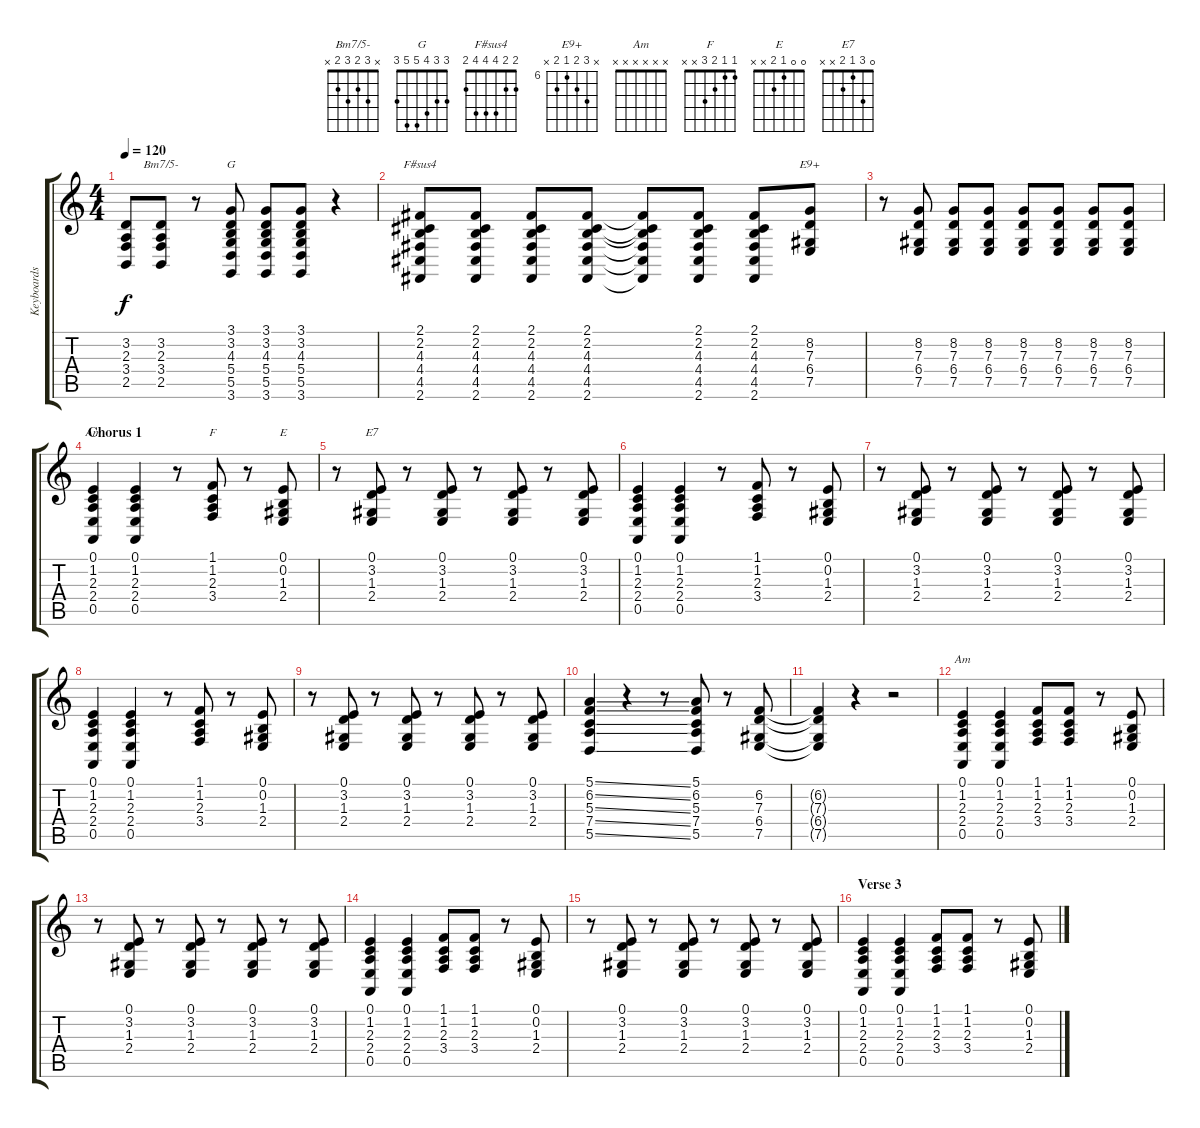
\track ("Keyboards w/Guitar" "Keyboards ") {instrument electricgrandpiano}
\staff {score tabs}
\tuning (E4 B3 G3 D3 A2 E2) {hide}
\chord ("Bm7/5-" x 3 2 3 2 x)
\chord ("G" 3 3 4 5 5 3)
\chord ("F#sus4" 2 2 4 4 4 2)
\chord ("E9+" x 8 7 6 7 x) {firstfret 6}
\chord ("Am" 0 1 2 2 0 x)
\chord ("F" 1 1 2 3 x x)
\chord ("E" 0 0 1 2 x x)
\chord ("E7" 0 3 1 2 x x)
\chord ("Am" x x x x x x) {firstfret 0}
\ts (4 4)
\tempo 120
\clef g2
\ks c
(3.2{t} 2.3{t} 3.4{t} 2.5{t}).8{dy f} (3.2 2.3 3.4 2.5).8{ch "Bm7/5-"} r.8 (3.1 3.2 4.3 5.4 5.5 3.6).8{ch "G"} (3.1 3.2 4.3 5.4 5.5 3.6).8 (3.1 3.2 4.3 5.4 5.5 3.6).8 r.4 |
(2.1 2.2 4.3 4.4 4.5 2.6).8{ch "F#sus4"} (2.1 2.2 4.3 4.4 4.5 2.6).8 (2.1 2.2 4.3 4.4 4.5 2.6).8 (2.1 2.2 4.3 4.4 4.5 2.6).8 (2.1{t} 2.2{t} 4.3{t} 4.4{t} 4.5{t} 2.6{t}).8 (2.1 2.2 4.3 4.4 4.5 2.6).8 (2.1 2.2 4.3 4.4 4.5 2.6).8 (8.2 7.3 6.4 7.5).8{ch "E9+"} |
r.8 (8.2 7.3 6.4 7.5).8 (8.2 7.3 6.4 7.5).8 (8.2 7.3 6.4 7.5).8 (8.2 7.3 6.4 7.5).8 (8.2 7.3 6.4 7.5).8 (8.2 7.3 6.4 7.5).8 (8.2 7.3 6.4 7.5).8 |
\section ("" "Chorus 1")
(0.1 1.2 2.3 2.4 0.5).4{ch "Am"} (0.1 1.2 2.3 2.4 0.5).4 r.8 (1.1 1.2 2.3 3.4).8{ch "F"} r.8 (0.1 0.2 1.3 2.4).8{ch "E"} |
r.8 (0.1 3.2 1.3 2.4).8{ch "E7"} r.8 (0.1 3.2 1.3 2.4).8 r.8 (0.1 3.2 1.3 2.4).8 r.8 (0.1 3.2 1.3 2.4).8 |
(0.1 1.2 2.3 2.4 0.5).4 (0.1 1.2 2.3 2.4 0.5).4 r.8 (1.1 1.2 2.3 3.4).8 r.8 (0.1 0.2 1.3 2.4).8 |
r.8 (0.1 3.2 1.3 2.4).8 r.8 (0.1 3.2 1.3 2.4).8 r.8 (0.1 3.2 1.3 2.4).8 r.8 (0.1 3.2 1.3 2.4).8 |
(0.1 1.2 2.3 2.4 0.5).4 (0.1 1.2 2.3 2.4 0.5).4 r.8 (1.1 1.2 2.3 3.4).8 r.8 (0.1 0.2 1.3 2.4).8 |
r.8 (0.1 3.2 1.3 2.4).8 r.8 (0.1 3.2 1.3 2.4).8 r.8 (0.1 3.2 1.3 2.4).8 r.8 (0.1 3.2 1.3 2.4).8 |
(5.1{ss} 6.2{ss} 5.3{ss} 7.4{ss} 5.5{ss}).4 r.4 r.8 (5.1 6.2 5.3 7.4 5.5).8 r.8 (6.2 7.3 6.4 7.5).8 |
(6.2{t} 7.3{t} 6.4{t} 7.5{t}).4 r.4 r.2 |
(0.1 1.2 2.3 2.4 0.5).4{ch "Am"} (0.1 1.2 2.3 2.4 0.5).4 (1.1 1.2 2.3 3.4).8 (1.1 1.2 2.3 3.4).8 r.8 (0.1 0.2 1.3 2.4).8 |
r.8 (0.1 3.2 1.3 2.4).8 r.8 (0.1 3.2 1.3 2.4).8 r.8 (0.1 3.2 1.3 2.4).8 r.8 (0.1 3.2 1.3 2.4).8 |
(0.1 1.2 2.3 2.4 0.5).4 (0.1 1.2 2.3 2.4 0.5).4 (1.1 1.2 2.3 3.4).8 (1.1 1.2 2.3 3.4).8 r.8 (0.1 0.2 1.3 2.4).8 |
r.8 (0.1 3.2 1.3 2.4).8 r.8 (0.1 3.2 1.3 2.4).8 r.8 (0.1 3.2 1.3 2.4).8 r.8 (0.1 3.2 1.3 2.4).8 |
\section ("" "Verse 3")
(0.1 1.2 2.3 2.4 0.5).4 (0.1 1.2 2.3 2.4 0.5).4 (1.1 1.2 2.3 3.4).8 (1.1 1.2 2.3 3.4).8 r.8 (0.1 0.2 1.3 2.4).8
